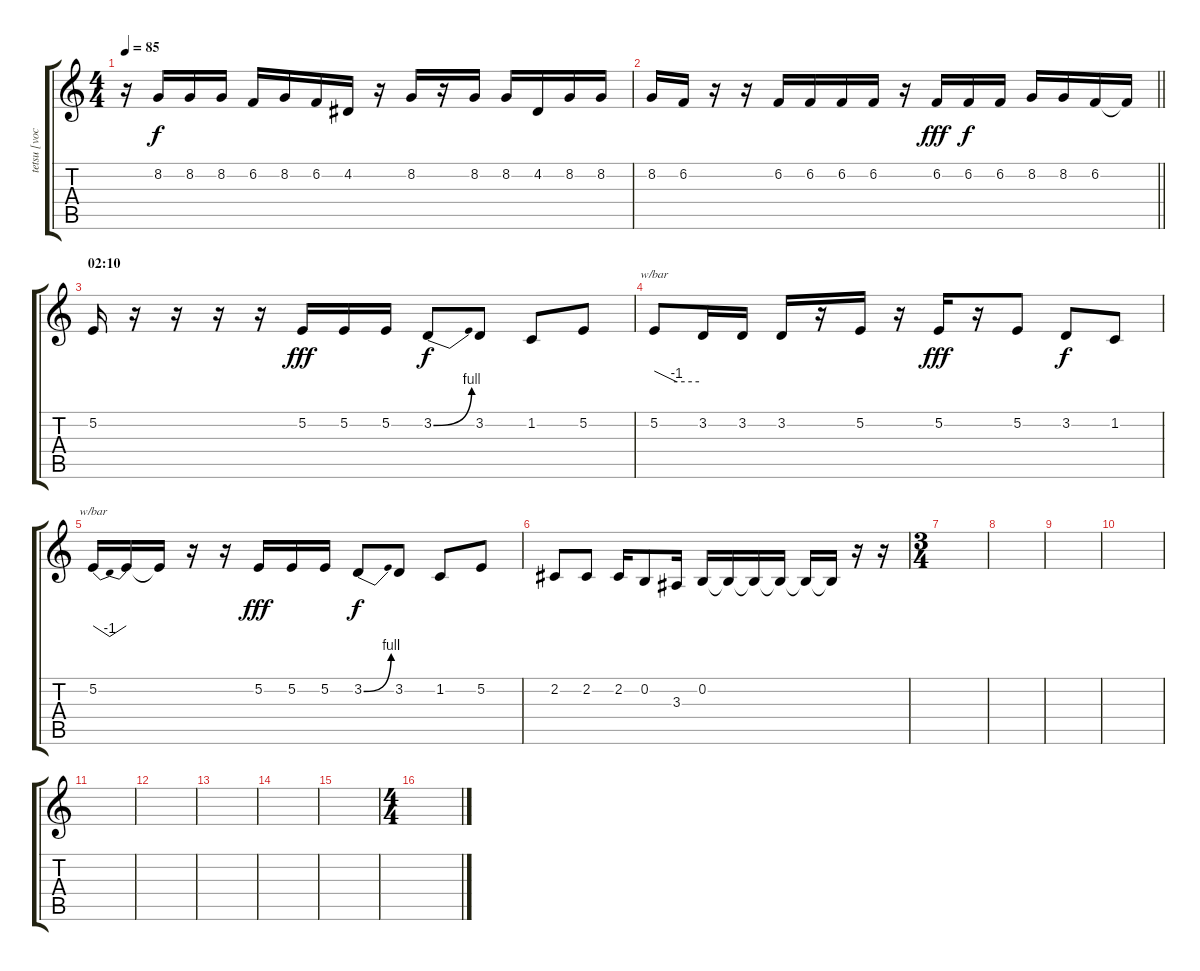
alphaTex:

\track ("tetsu [vocal]" "tetsu [voc") {instrument lead6voice}
\staff {score tabs}
\tuning (E4 B3 G3 D3 A2 E2) {hide}
\ts (4 4)
\tempo 85
\clef g2
\ks c
r.16{dy f} 8.2.16 8.2.16 8.2.16 6.2.16 8.2.16 6.2.16 4.2.16 r.16 8.2.16 r.16 8.2.16 8.2.16 4.2.16 8.2.16 8.2.16 |
\barLineRight lightlight
8.2.16 6.2.16 r.16 r.16 6.2.16 6.2.16 6.2.16 6.2.16 r.16 6.2.16{dy fff} 6.2.16{dy f} 6.2.16 8.2.16 8.2.16 6.2.16 6.2{t}.16 |
\section ("" "02:10")
5.2.16 r.16 r.16 r.16 r.16 5.2.16{dy fff} 5.2.16 5.2.16 3.2{be (bend 0 0 60 4)}.8{dy f} 3.2.8 1.2.8 5.2.8 |
5.2.8{tbe (custom default 0 0 30 -4 60 -4)} 3.2.16 3.2.16 3.2.16 r.16 5.2.16 r.16 5.2.16{dy fff} r.16 5.2.8 3.2.8{dy f} 1.2.8 |
5.2.16{tbe (dip default 0 0 30 -4 60 0)} 5.2{t}.16 5.2{t}.16 r.16 r.16 5.2.16{dy fff} 5.2.16 5.2.16 3.2{be (bend 0 0 60 4)}.8{dy f} 3.2.8 1.2.8 5.2.8 |
2.2.8 2.2.8 2.2.16 0.2.8 3.3.16 0.2.16 0.2{t}.16 0.2{t}.16 0.2{t}.16 0.2{t}.16 0.2{t}.16 r.16 r.16 |
\ts (3 4)
|
|
|
|
|
|
|
|
|
\ts (4 4)
